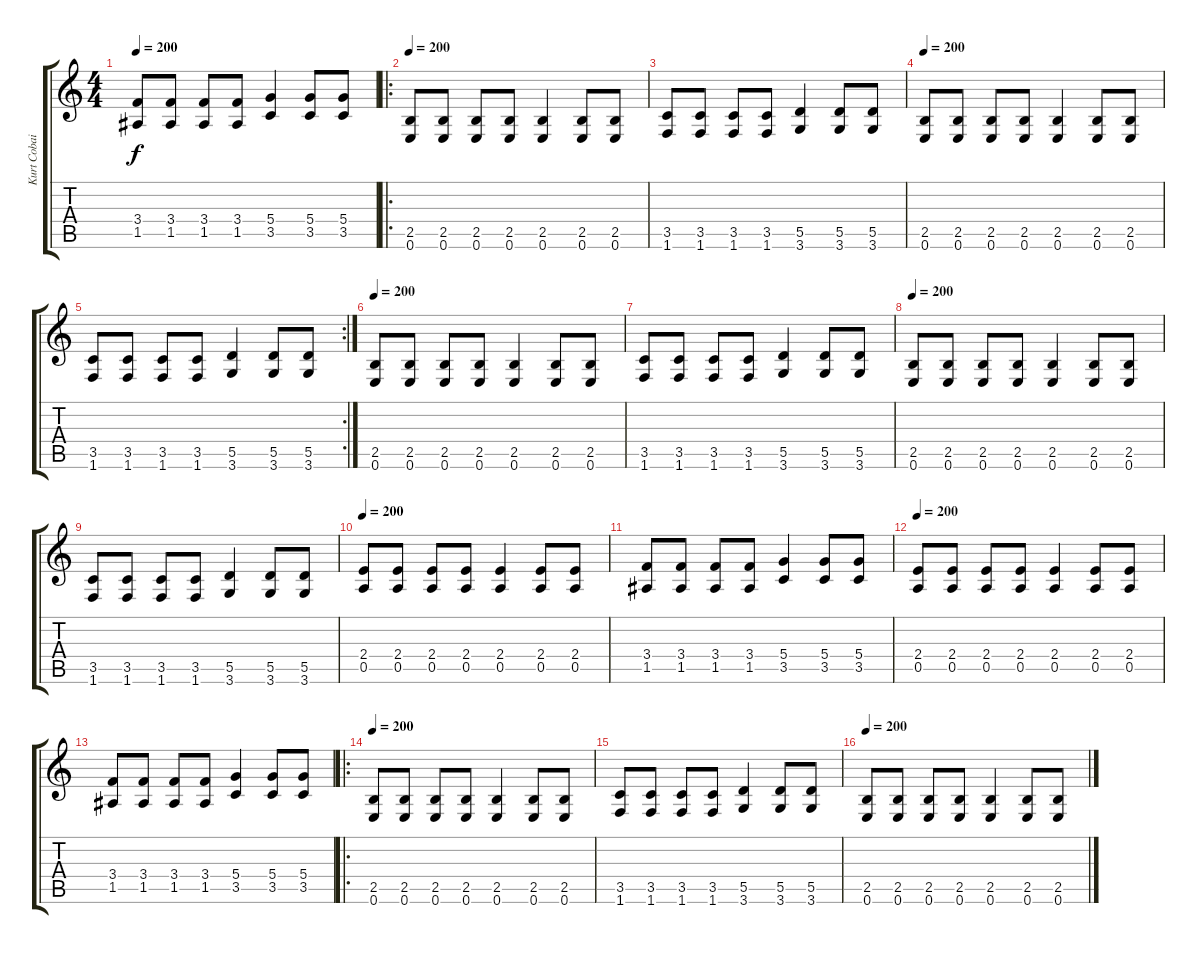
\track ("Kurt Cobain" "Kurt Cobai") {instrument electricguitarclean}
\staff {score tabs}
\tuning (E4 B3 G3 D3 A2 E2) {hide}
\ts (4 4)
\tempo 200
\clef g2
\ks c
(3.4 1.5).8{dy f} (3.4 1.5).8 (3.4 1.5).8 (3.4 1.5).8 (5.4 3.5).4 (5.4 3.5).8 (5.4 3.5).8 |
\ro
\tempo 200
(2.5 0.6).8{volume 16 instrument distortionguitar} (2.5 0.6).8 (2.5 0.6).8 (2.5 0.6).8 (2.5 0.6).4 (2.5 0.6).8 (2.5 0.6).8 |
(3.5 1.6).8 (3.5 1.6).8 (3.5 1.6).8 (3.5 1.6).8 (5.5 3.6).4 (5.5 3.6).8 (5.5 3.6).8 |
\tempo 200
(2.5 0.6).8{volume 16 instrument distortionguitar} (2.5 0.6).8 (2.5 0.6).8 (2.5 0.6).8 (2.5 0.6).4 (2.5 0.6).8 (2.5 0.6).8 |
\rc 2
(3.5 1.6).8 (3.5 1.6).8 (3.5 1.6).8 (3.5 1.6).8 (5.5 3.6).4 (5.5 3.6).8 (5.5 3.6).8 |
\tempo 200
(2.5 0.6).8{volume 16 instrument distortionguitar} (2.5 0.6).8 (2.5 0.6).8 (2.5 0.6).8 (2.5 0.6).4 (2.5 0.6).8 (2.5 0.6).8 |
(3.5 1.6).8 (3.5 1.6).8 (3.5 1.6).8 (3.5 1.6).8 (5.5 3.6).4 (5.5 3.6).8 (5.5 3.6).8 |
\tempo 200
(2.5 0.6).8{volume 16 instrument distortionguitar} (2.5 0.6).8 (2.5 0.6).8 (2.5 0.6).8 (2.5 0.6).4 (2.5 0.6).8 (2.5 0.6).8 |
(3.5 1.6).8 (3.5 1.6).8 (3.5 1.6).8 (3.5 1.6).8 (5.5 3.6).4 (5.5 3.6).8 (5.5 3.6).8 |
\tempo 200
(2.4 0.5).8{volume 16 instrument distortionguitar} (2.4 0.5).8 (2.4 0.5).8 (2.4 0.5).8 (2.4 0.5).4 (2.4 0.5).8 (2.4 0.5).8 |
(3.4 1.5).8 (3.4 1.5).8 (3.4 1.5).8 (3.4 1.5).8 (5.4 3.5).4 (5.4 3.5).8 (5.4 3.5).8 |
\tempo 200
(2.4 0.5).8{volume 16 instrument distortionguitar} (2.4 0.5).8 (2.4 0.5).8 (2.4 0.5).8 (2.4 0.5).4 (2.4 0.5).8 (2.4 0.5).8 |
(3.4 1.5).8 (3.4 1.5).8 (3.4 1.5).8 (3.4 1.5).8 (5.4 3.5).4 (5.4 3.5).8 (5.4 3.5).8 |
\ro
\tempo 200
(2.5 0.6).8{volume 16 instrument distortionguitar} (2.5 0.6).8 (2.5 0.6).8 (2.5 0.6).8 (2.5 0.6).4 (2.5 0.6).8 (2.5 0.6).8 |
(3.5 1.6).8 (3.5 1.6).8 (3.5 1.6).8 (3.5 1.6).8 (5.5 3.6).4 (5.5 3.6).8 (5.5 3.6).8 |
\tempo 200
(2.5 0.6).8{volume 16 instrument distortionguitar} (2.5 0.6).8 (2.5 0.6).8 (2.5 0.6).8 (2.5 0.6).4 (2.5 0.6).8 (2.5 0.6).8
